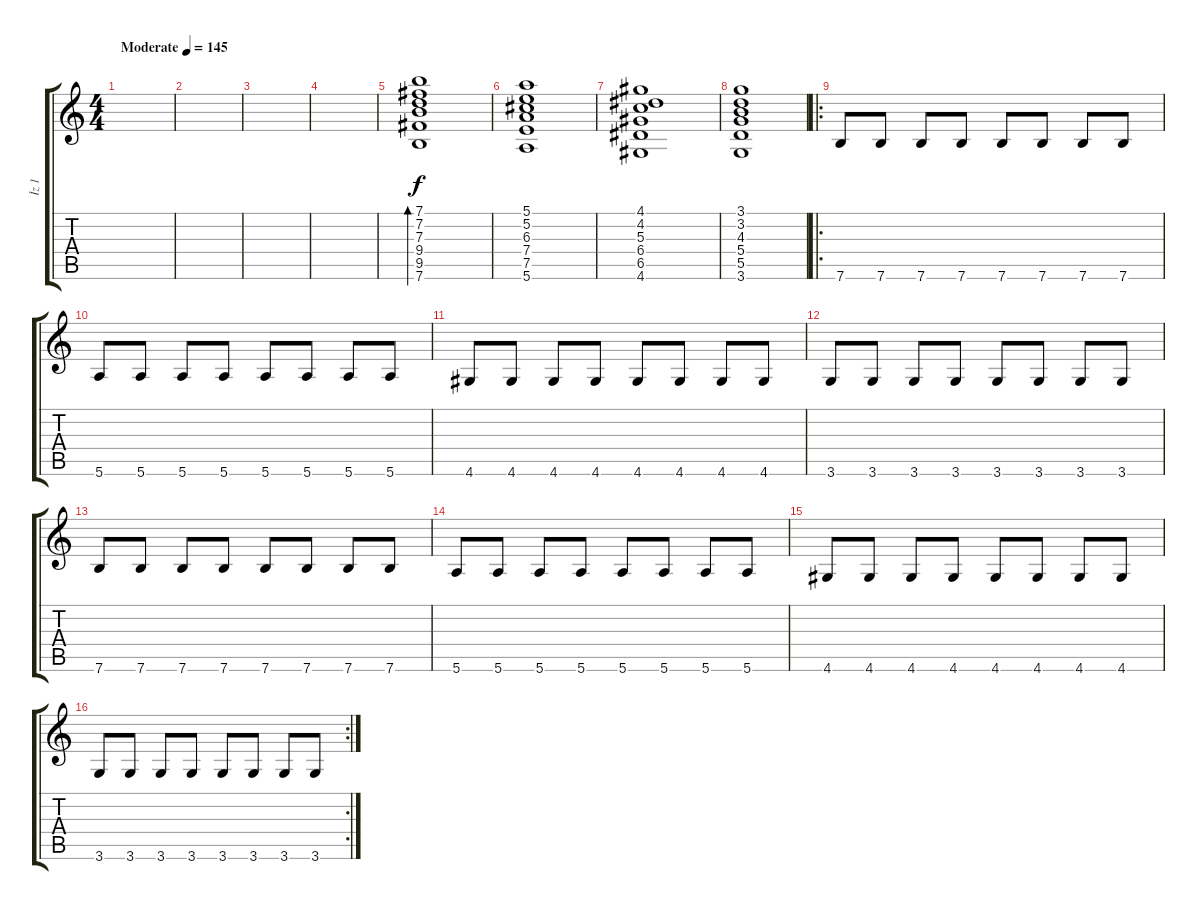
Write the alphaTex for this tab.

\track ("İz 1" "İz 1") {instrument distortionguitar}
\staff {score tabs}
\tuning (E4 B3 G3 D3 A2 E2) {hide}
\ts (4 4)
\tempo (145 "Moderate")
\clef g2
\ks c
|
|
|
|
(7.1 7.2 7.3 9.4 9.5 7.6).1{bd 60} |
(5.1 5.2 6.3 7.4 7.5 5.6).1 |
(4.1 4.2 5.3 6.4 6.5 4.6).1 |
(3.1 3.2 4.3 5.4 5.5 3.6).1 |
\ro
7.6.8 7.6.8 7.6.8 7.6.8 7.6.8 7.6.8 7.6.8 7.6.8 |
5.6.8 5.6.8 5.6.8 5.6.8 5.6.8 5.6.8 5.6.8 5.6.8 |
4.6.8 4.6.8 4.6.8 4.6.8 4.6.8 4.6.8 4.6.8 4.6.8 |
3.6.8 3.6.8 3.6.8 3.6.8 3.6.8 3.6.8 3.6.8 3.6.8 |
7.6.8 7.6.8 7.6.8 7.6.8 7.6.8 7.6.8 7.6.8 7.6.8 |
5.6.8 5.6.8 5.6.8 5.6.8 5.6.8 5.6.8 5.6.8 5.6.8 |
4.6.8 4.6.8 4.6.8 4.6.8 4.6.8 4.6.8 4.6.8 4.6.8 |
\rc 2
3.6.8 3.6.8 3.6.8 3.6.8 3.6.8 3.6.8 3.6.8 3.6.8
